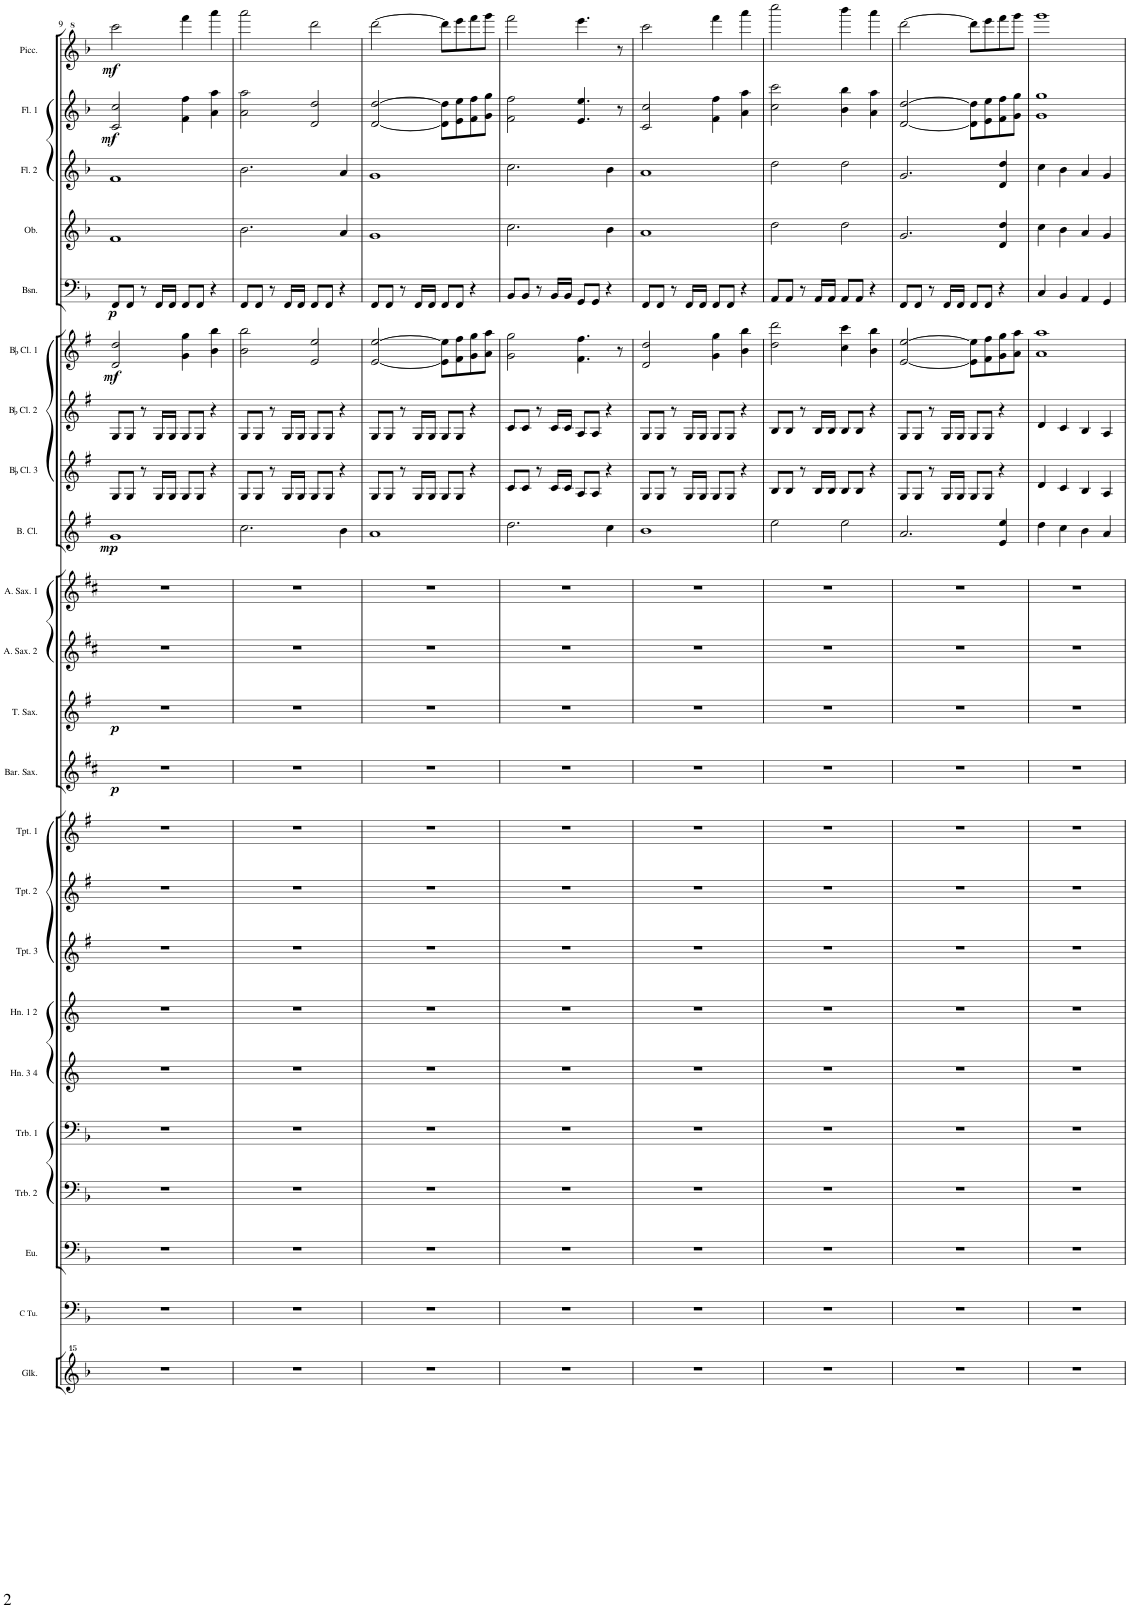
**kern	**kern	**kern	**kern	**kern	**kern	**kern	**kern	**kern	**kern	**kern	**dynam	**kern	**dynam	**kern	**kern	**kern	**dynam	**kern	**kern	**kern	**dynam	**kern	**dynam	**kern	**kern	**kern	**dynam	**kern	**dynam
*part23	*part22	*part21	*part20	*part19	*part18	*part17	*part16	*part15	*part14	*part13	*part13	*part12	*part12	*part11	*part10	*part9	*part9	*part8	*part7	*part6	*part6	*part5	*part5	*part4	*part3	*part2	*part2	*part1	*part1
*staff23	*staff22	*staff21	*staff20	*staff19	*staff18	*staff17	*staff16	*staff15	*staff14	*staff13	*staff13	*staff12	*staff12	*staff11	*staff10	*staff9	*staff9	*staff8	*staff7	*staff6	*staff6	*staff5	*staff5	*staff4	*staff3	*staff2	*staff2	*staff1	*staff1
*I"Glockenspiel	*I"C Tuba	*I"Euphonium	*I"Trombone 2	*I"Trombone 1	*I"Horn 3 4	*I"Horn 1 2	*I"BaccidentalFlat Trumpet 3	*I"BaccidentalFlat Trumpet 2	*I"BaccidentalFlat Trumpet 1	*I"Baritone Saxophone	*	*I"Tenor Saxophone	*	*I"Alto Saxophone 2	*I"Alto Saxophone 1	*I"Bass Clarinet	*	*I"BaccidentalFlat Clarinet 3	*I"BaccidentalFlat Clarinet 2	*I"BaccidentalFlat Clarinet 1	*	*I"Bassoon	*	*I"Oboe	*I"Flute 2	*I"Flute 1	*	*I"Piccolo	*
*I'Glk.	*I'C Tu.	*I'Eu.	*I'Trb. 2	*I'Trb. 1	*I'Hn. 3 4	*I'Hn. 1 2	*I'Tpt. 3	*I'Tpt. 2	*I'Tpt. 1	*I'Bar. Sax.	*	*I'T. Sax.	*	*I'A. Sax. 2	*I'A. Sax. 1	*I'B. Cl.	*	*I'BaccidentalFlat Cl. 3	*I'BaccidentalFlat Cl. 2	*I'BaccidentalFlat Cl. 1	*	*I'Bsn.	*	*I'Ob.	*I'Fl. 2	*I'Fl. 1	*	*I'Picc.	*
!!LO:PB:g=z
*clefG^^2	*clefF4	*clefF4	*clefF4	*clefF4	*clefG2	*clefG2	*clefG2	*clefG2	*clefG2	*clefG2	*	*clefG2	*	*clefG2	*clefG2	*clefG2	*	*clefG2	*clefG2	*clefG2	*	*clefF4	*	*clefG2	*clefG2	*clefG2	*	*clefG^2	*
*	*	*	*	*	*Trd4c7	*Trd4c7	*Trd1c2	*Trd1c2	*Trd1c2	*Trd12c21	*	*Trd8c14	*	*Trd5c9	*Trd5c9	*Trd8c14	*	*Trd1c2	*Trd1c2	*Trd1c2	*	*	*	*	*	*	*	*Trd-7c-12	*
*k[b-]	*k[b-]	*k[b-]	*k[b-]	*k[b-]	*k[]	*k[]	*k[f#]	*k[f#]	*k[f#]	*k[f#c#]	*	*k[f#]	*	*k[f#c#]	*k[f#c#]	*k[f#]	*	*k[f#]	*k[f#]	*k[f#]	*	*k[b-]	*	*k[b-]	*k[b-]	*k[b-]	*	*k[b-]	*
*M4/4	*M4/4	*M4/4	*M4/4	*M4/4	*M4/4	*M4/4	*M4/4	*M4/4	*M4/4	*M4/4	*	*M4/4	*	*M4/4	*M4/4	*M4/4	*	*M4/4	*M4/4	*M4/4	*	*M4/4	*	*M4/4	*M4/4	*M4/4	*	*M4/4	*
=9	=9	=9	=9	=9	=9	=9	=9	=9	=9	=9	=9	=9	=9	=9	=9	=9	=9	=9	=9	=9	=9	=9	=9	=9	=9	=9	=9	=9	=9
!	!	!	!	!	!	!	!	!	!	!	!LO:DY:b	!	!LO:DY:b	!	!	!	!LO:DY:b	!	!	!	!LO:DY:b	!	!LO:DY:b	!	!	!	!LO:DY:b	!	!LO:DY:b
1r	1r	1r	1r	1r	1r	1r	1r	1r	1r	1r	p	1r	p	1r	1r	1g	mp	8G/L	8G/L	2d/ 2dd/	mf	8FF/L	p	1f	1f	2c/ 2cc/	mf	2cccc\	mf
.	.	.	.	.	.	.	.	.	.	.	.	.	.	.	.	.	.	8G/J	8G/J	.	.	8FF/J	.	.	.	.	.	.	.
.	.	.	.	.	.	.	.	.	.	.	.	.	.	.	.	.	.	8r	8r	.	.	8r	.	.	.	.	.	.	.
.	.	.	.	.	.	.	.	.	.	.	.	.	.	.	.	.	.	16G/LL	16G/LL	.	.	16FF/LL	.	.	.	.	.	.	.
.	.	.	.	.	.	.	.	.	.	.	.	.	.	.	.	.	.	16G/JJ	16G/JJ	.	.	16FF/JJ	.	.	.	.	.	.	.
.	.	.	.	.	.	.	.	.	.	.	.	.	.	.	.	.	.	8G/L	8G/L	4g\ 4gg\	.	8FF/L	.	.	.	4f\ 4ff\	.	4ffff\	.
.	.	.	.	.	.	.	.	.	.	.	.	.	.	.	.	.	.	8G/J	8G/J	.	.	8FF/J	.	.	.	.	.	.	.
.	.	.	.	.	.	.	.	.	.	.	.	.	.	.	.	.	.	4r	4r	4b\ 4bb\	.	4r	.	.	.	4a\ 4aa\	.	4aaaa\	.
=10	=10	=10	=10	=10	=10	=10	=10	=10	=10	=10	=10	=10	=10	=10	=10	=10	=10	=10	=10	=10	=10	=10	=10	=10	=10	=10	=10	=10	=10
1r	1r	1r	1r	1r	1r	1r	1r	1r	1r	1r	.	1r	.	1r	1r	2.cc\	.	8G/L	8G/L	2b\ 2bb\	.	8FF/L	.	2.b-\	2.b-\	2a\ 2aa\	.	2aaaa\	.
.	.	.	.	.	.	.	.	.	.	.	.	.	.	.	.	.	.	8G/J	8G/J	.	.	8FF/J	.	.	.	.	.	.	.
.	.	.	.	.	.	.	.	.	.	.	.	.	.	.	.	.	.	8r	8r	.	.	8r	.	.	.	.	.	.	.
.	.	.	.	.	.	.	.	.	.	.	.	.	.	.	.	.	.	16G/LL	16G/LL	.	.	16FF/LL	.	.	.	.	.	.	.
.	.	.	.	.	.	.	.	.	.	.	.	.	.	.	.	.	.	16G/JJ	16G/JJ	.	.	16FF/JJ	.	.	.	.	.	.	.
.	.	.	.	.	.	.	.	.	.	.	.	.	.	.	.	.	.	8G/L	8G/L	2e/ 2ee/	.	8FF/L	.	.	.	2d/ 2dd/	.	2dddd\	.
.	.	.	.	.	.	.	.	.	.	.	.	.	.	.	.	.	.	8G/J	8G/J	.	.	8FF/J	.	.	.	.	.	.	.
.	.	.	.	.	.	.	.	.	.	.	.	.	.	.	.	4b\	.	4r	4r	.	.	4r	.	4a/	4a/	.	.	.	.
=11	=11	=11	=11	=11	=11	=11	=11	=11	=11	=11	=11	=11	=11	=11	=11	=11	=11	=11	=11	=11	=11	=11	=11	=11	=11	=11	=11	=11	=11
1r	1r	1r	1r	1r	1r	1r	1r	1r	1r	1r	.	1r	.	1r	1r	1a	.	8G/L	8G/L	[2e/ [2ee/	.	8FF/L	.	1g	1g	[2d/ [2dd/	.	[2dddd\	.
.	.	.	.	.	.	.	.	.	.	.	.	.	.	.	.	.	.	8G/J	8G/J	.	.	8FF/J	.	.	.	.	.	.	.
.	.	.	.	.	.	.	.	.	.	.	.	.	.	.	.	.	.	8r	8r	.	.	8r	.	.	.	.	.	.	.
.	.	.	.	.	.	.	.	.	.	.	.	.	.	.	.	.	.	16G/LL	16G/LL	.	.	16FF/LL	.	.	.	.	.	.	.
.	.	.	.	.	.	.	.	.	.	.	.	.	.	.	.	.	.	16G/JJ	16G/JJ	.	.	16FF/JJ	.	.	.	.	.	.	.
.	.	.	.	.	.	.	.	.	.	.	.	.	.	.	.	.	.	8G/L	8G/L	8e\] 8ee\]L	.	8FF/L	.	.	.	8d\] 8dd\]L	.	8dddd\L]	.
.	.	.	.	.	.	.	.	.	.	.	.	.	.	.	.	.	.	8G/J	8G/J	8f#\ 8ff#\	.	8FF/J	.	.	.	8e\ 8ee\	.	8eeee\	.
.	.	.	.	.	.	.	.	.	.	.	.	.	.	.	.	.	.	4r	4r	8g\ 8gg\	.	4r	.	.	.	8f\ 8ff\	.	8ffff\	.
.	.	.	.	.	.	.	.	.	.	.	.	.	.	.	.	.	.	.	.	8a\ 8aa\J	.	.	.	.	.	8g\ 8gg\J	.	8gggg\J	.
=12	=12	=12	=12	=12	=12	=12	=12	=12	=12	=12	=12	=12	=12	=12	=12	=12	=12	=12	=12	=12	=12	=12	=12	=12	=12	=12	=12	=12	=12
1r	1r	1r	1r	1r	1r	1r	1r	1r	1r	1r	.	1r	.	1r	1r	2.dd\	.	8c/L	8c/L	2g\ 2gg\	.	8BB-/L	.	2.cc\	2.cc\	2f\ 2ff\	.	2ffff\	.
.	.	.	.	.	.	.	.	.	.	.	.	.	.	.	.	.	.	8c/J	8c/J	.	.	8BB-/J	.	.	.	.	.	.	.
.	.	.	.	.	.	.	.	.	.	.	.	.	.	.	.	.	.	8r	8r	.	.	8r	.	.	.	.	.	.	.
.	.	.	.	.	.	.	.	.	.	.	.	.	.	.	.	.	.	16c/LL	16c/LL	.	.	16BB-/LL	.	.	.	.	.	.	.
.	.	.	.	.	.	.	.	.	.	.	.	.	.	.	.	.	.	16c/JJ	16c/JJ	.	.	16BB-/JJ	.	.	.	.	.	.	.
.	.	.	.	.	.	.	.	.	.	.	.	.	.	.	.	.	.	8A/L	8A/L	4.f#\ 4.ff#\	.	8GG/L	.	.	.	4.e/ 4.ee/	.	4.eeee\	.
.	.	.	.	.	.	.	.	.	.	.	.	.	.	.	.	.	.	8A/J	8A/J	.	.	8GG/J	.	.	.	.	.	.	.
.	.	.	.	.	.	.	.	.	.	.	.	.	.	.	.	4cc\	.	4r	4r	.	.	4r	.	4b-\	4b-\	.	.	.	.
.	.	.	.	.	.	.	.	.	.	.	.	.	.	.	.	.	.	.	.	8r	.	.	.	.	.	8r	.	8r	.
=13	=13	=13	=13	=13	=13	=13	=13	=13	=13	=13	=13	=13	=13	=13	=13	=13	=13	=13	=13	=13	=13	=13	=13	=13	=13	=13	=13	=13	=13
1r	1r	1r	1r	1r	1r	1r	1r	1r	1r	1r	.	1r	.	1r	1r	1b	.	8G/L	8G/L	2d/ 2dd/	.	8FF/L	.	1a	1a	2c/ 2cc/	.	2cccc\	.
.	.	.	.	.	.	.	.	.	.	.	.	.	.	.	.	.	.	8G/J	8G/J	.	.	8FF/J	.	.	.	.	.	.	.
.	.	.	.	.	.	.	.	.	.	.	.	.	.	.	.	.	.	8r	8r	.	.	8r	.	.	.	.	.	.	.
.	.	.	.	.	.	.	.	.	.	.	.	.	.	.	.	.	.	16G/LL	16G/LL	.	.	16FF/LL	.	.	.	.	.	.	.
.	.	.	.	.	.	.	.	.	.	.	.	.	.	.	.	.	.	16G/JJ	16G/JJ	.	.	16FF/JJ	.	.	.	.	.	.	.
.	.	.	.	.	.	.	.	.	.	.	.	.	.	.	.	.	.	8G/L	8G/L	4g\ 4gg\	.	8FF/L	.	.	.	4f\ 4ff\	.	4ffff\	.
.	.	.	.	.	.	.	.	.	.	.	.	.	.	.	.	.	.	8G/J	8G/J	.	.	8FF/J	.	.	.	.	.	.	.
.	.	.	.	.	.	.	.	.	.	.	.	.	.	.	.	.	.	4r	4r	4b\ 4bb\	.	4r	.	.	.	4a\ 4aa\	.	4aaaa\	.
=14	=14	=14	=14	=14	=14	=14	=14	=14	=14	=14	=14	=14	=14	=14	=14	=14	=14	=14	=14	=14	=14	=14	=14	=14	=14	=14	=14	=14	=14
1r	1r	1r	1r	1r	1r	1r	1r	1r	1r	1r	.	1r	.	1r	1r	2ee\	.	8B/L	8B/L	2dd\ 2ddd\	.	8AA/L	.	2dd\	2dd\	2cc\ 2ccc\	.	2ccccc\	.
.	.	.	.	.	.	.	.	.	.	.	.	.	.	.	.	.	.	8B/J	8B/J	.	.	8AA/J	.	.	.	.	.	.	.
.	.	.	.	.	.	.	.	.	.	.	.	.	.	.	.	.	.	8r	8r	.	.	8r	.	.	.	.	.	.	.
.	.	.	.	.	.	.	.	.	.	.	.	.	.	.	.	.	.	16B/LL	16B/LL	.	.	16AA/LL	.	.	.	.	.	.	.
.	.	.	.	.	.	.	.	.	.	.	.	.	.	.	.	.	.	16B/JJ	16B/JJ	.	.	16AA/JJ	.	.	.	.	.	.	.
.	.	.	.	.	.	.	.	.	.	.	.	.	.	.	.	2ee\	.	8B/L	8B/L	4cc\ 4ccc\	.	8AA/L	.	2dd\	2dd\	4b-\ 4bb-\	.	4bbbb-\	.
.	.	.	.	.	.	.	.	.	.	.	.	.	.	.	.	.	.	8B/J	8B/J	.	.	8AA/J	.	.	.	.	.	.	.
.	.	.	.	.	.	.	.	.	.	.	.	.	.	.	.	.	.	4r	4r	4b\ 4bb\	.	4r	.	.	.	4a\ 4aa\	.	4aaaa\	.
=15	=15	=15	=15	=15	=15	=15	=15	=15	=15	=15	=15	=15	=15	=15	=15	=15	=15	=15	=15	=15	=15	=15	=15	=15	=15	=15	=15	=15	=15
1r	1r	1r	1r	1r	1r	1r	1r	1r	1r	1r	.	1r	.	1r	1r	2.a/	.	8G/L	8G/L	[2e/ [2ee/	.	8FF/L	.	2.g/	2.g/	[2d/ [2dd/	.	[2dddd\	.
.	.	.	.	.	.	.	.	.	.	.	.	.	.	.	.	.	.	8G/J	8G/J	.	.	8FF/J	.	.	.	.	.	.	.
.	.	.	.	.	.	.	.	.	.	.	.	.	.	.	.	.	.	8r	8r	.	.	8r	.	.	.	.	.	.	.
.	.	.	.	.	.	.	.	.	.	.	.	.	.	.	.	.	.	16G/LL	16G/LL	.	.	16FF/LL	.	.	.	.	.	.	.
.	.	.	.	.	.	.	.	.	.	.	.	.	.	.	.	.	.	16G/JJ	16G/JJ	.	.	16FF/JJ	.	.	.	.	.	.	.
.	.	.	.	.	.	.	.	.	.	.	.	.	.	.	.	.	.	8G/L	8G/L	8e\] 8ee\]L	.	8FF/L	.	.	.	8d\] 8dd\]L	.	8dddd\L]	.
.	.	.	.	.	.	.	.	.	.	.	.	.	.	.	.	.	.	8G/J	8G/J	8f#\ 8ff#\	.	8FF/J	.	.	.	8e\ 8ee\	.	8eeee\	.
.	.	.	.	.	.	.	.	.	.	.	.	.	.	.	.	4e/ 4ee/	.	4r	4r	8g\ 8gg\	.	4r	.	4d/ 4dd/	4d/ 4dd/	8f\ 8ff\	.	8ffff\	.
.	.	.	.	.	.	.	.	.	.	.	.	.	.	.	.	.	.	.	.	8a\ 8aa\J	.	.	.	.	.	8g\ 8gg\J	.	8gggg\J	.
=16	=16	=16	=16	=16	=16	=16	=16	=16	=16	=16	=16	=16	=16	=16	=16	=16	=16	=16	=16	=16	=16	=16	=16	=16	=16	=16	=16	=16	=16
1r	1r	1r	1r	1r	1r	1r	1r	1r	1r	1r	.	1r	.	1r	1r	4dd\	.	4d/	4d/	1a 1aa	.	4C/	.	4cc\	4cc\	1g 1gg	.	1gggg	.
.	.	.	.	.	.	.	.	.	.	.	.	.	.	.	.	4cc\	.	4c/	4c/	.	.	4BB-/	.	4b-\	4b-\	.	.	.	.
.	.	.	.	.	.	.	.	.	.	.	.	.	.	.	.	4b\	.	4B/	4B/	.	.	4AA/	.	4a/	4a/	.	.	.	.
.	.	.	.	.	.	.	.	.	.	.	.	.	.	.	.	4a/	.	4A/	4A/	.	.	4GG/	.	4g/	4g/	.	.	.	.
=	=	=	=	=	=	=	=	=	=	=	=	=	=	=	=	=	=	=	=	=	=	=	=	=	=	=	=	=	=
*-	*-	*-	*-	*-	*-	*-	*-	*-	*-	*-	*-	*-	*-	*-	*-	*-	*-	*-	*-	*-	*-	*-	*-	*-	*-	*-	*-	*-	*-
